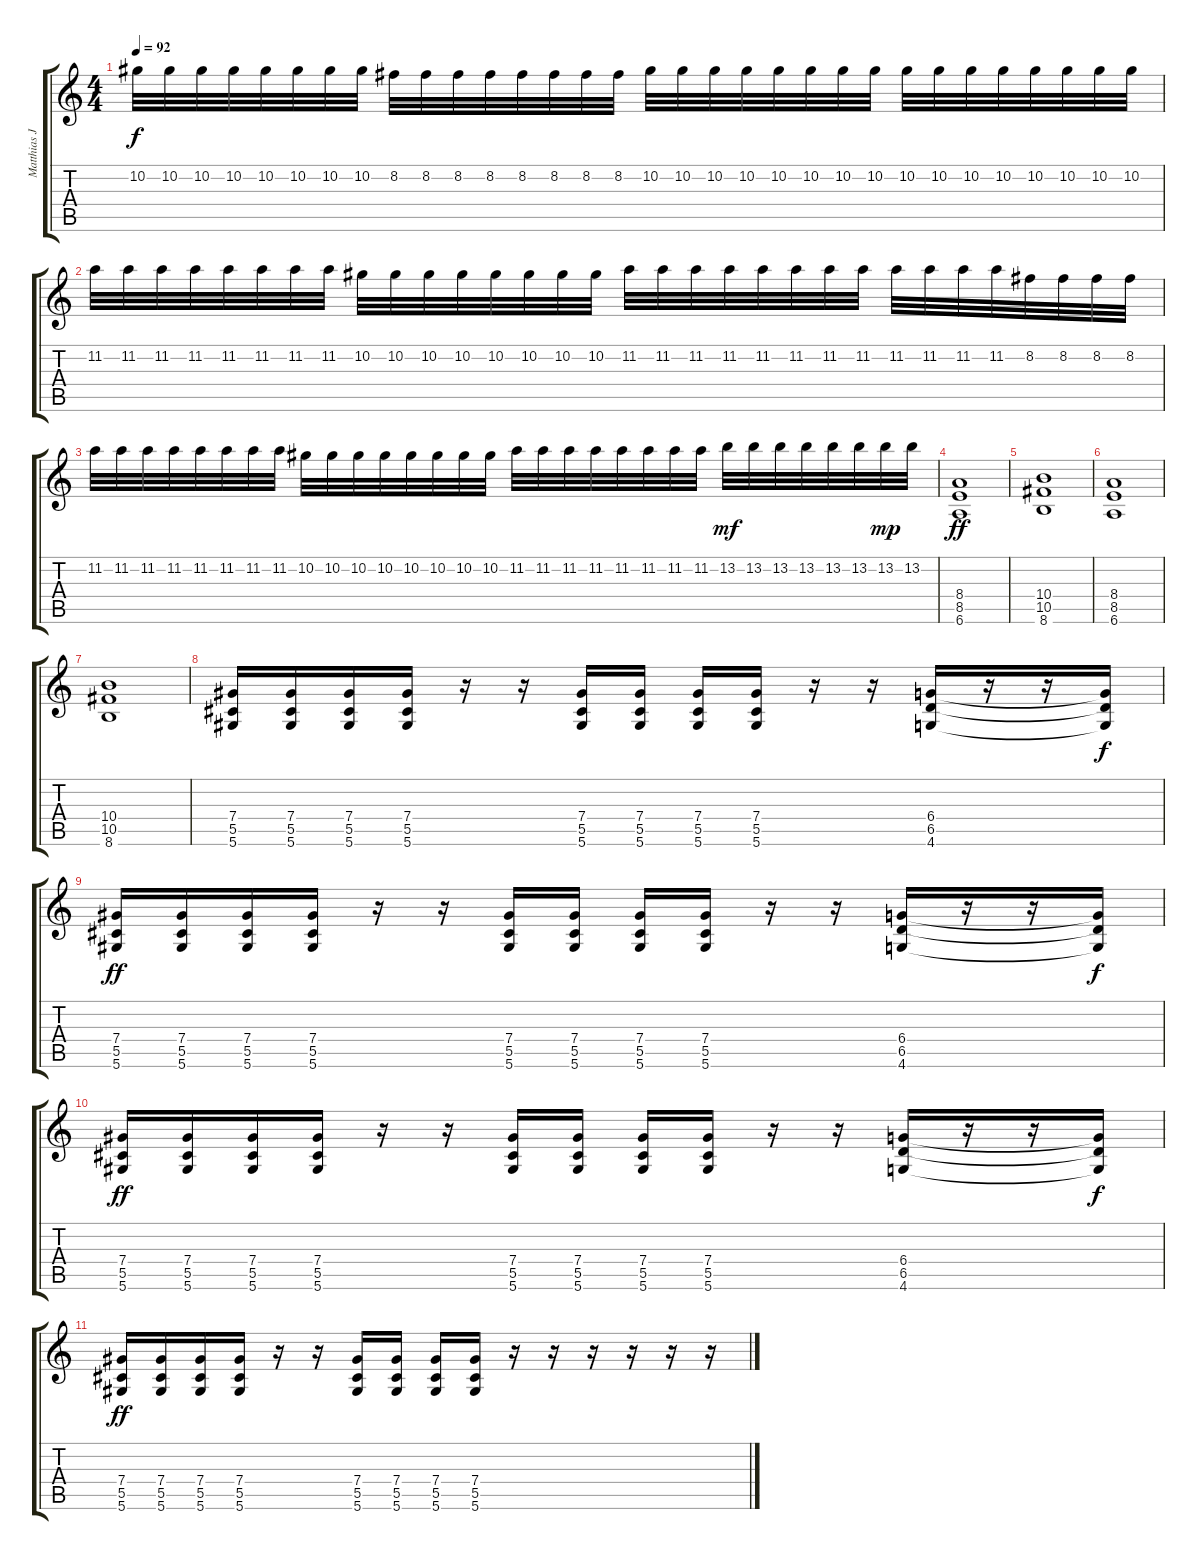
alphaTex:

\track ("Matthias Jabs" "Matthias J") {instrument electricguitarjazz}
\staff {score tabs}
\tuning (Eb4 Bb3 Gb3 Db3 Ab2 Eb2) {hide}
\ts (4 4)
\tempo 92
\clef g2
\ks c
10.2.32{dy f} 10.2.32 10.2.32 10.2.32 10.2.32 10.2.32 10.2.32 10.2.32 8.2.32 8.2.32 8.2.32 8.2.32 8.2.32 8.2.32 8.2.32 8.2.32 10.2.32 10.2.32 10.2.32 10.2.32 10.2.32 10.2.32 10.2.32 10.2.32 10.2.32 10.2.32 10.2.32 10.2.32 10.2.32 10.2.32 10.2.32 10.2.32 |
11.2.32 11.2.32 11.2.32 11.2.32 11.2.32 11.2.32 11.2.32 11.2.32 10.2.32 10.2.32 10.2.32 10.2.32 10.2.32 10.2.32 10.2.32 10.2.32 11.2.32 11.2.32 11.2.32 11.2.32 11.2.32 11.2.32 11.2.32 11.2.32 11.2.32 11.2.32 11.2.32 11.2.32 8.2.32 8.2.32 8.2.32 8.2.32 |
11.2.32 11.2.32 11.2.32 11.2.32 11.2.32 11.2.32 11.2.32 11.2.32 10.2.32 10.2.32 10.2.32 10.2.32 10.2.32 10.2.32 10.2.32 10.2.32 11.2.32 11.2.32 11.2.32 11.2.32 11.2.32 11.2.32 11.2.32 11.2.32 13.2.32{dy mf} 13.2.32 13.2.32 13.2.32 13.2.32 13.2.32 13.2.32{dy mp} 13.2.32 |
(8.4 8.5 6.6).1{dy ff} |
(10.4 10.5 8.6).1 |
(8.4 8.5 6.6).1 |
(10.4 10.5 8.6).1 |
(7.4 5.5 5.6).16 (7.4 5.5 5.6).16 (7.4 5.5 5.6).16 (7.4 5.5 5.6).16 r.16 r.16 (7.4 5.5 5.6).16 (7.4 5.5 5.6).16 (7.4 5.5 5.6).16 (7.4 5.5 5.6).16 r.16 r.16 (6.4 6.5 4.6).16 r.16 r.16 (6.4{t} 6.5{t} 4.6{t}).16{dy f} |
(7.4 5.5 5.6).16{dy ff} (7.4 5.5 5.6).16 (7.4 5.5 5.6).16 (7.4 5.5 5.6).16 r.16 r.16 (7.4 5.5 5.6).16 (7.4 5.5 5.6).16 (7.4 5.5 5.6).16 (7.4 5.5 5.6).16 r.16 r.16 (6.4 6.5 4.6).16 r.16 r.16 (6.4{t} 6.5{t} 4.6{t}).16{dy f} |
(7.4 5.5 5.6).16{dy ff} (7.4 5.5 5.6).16 (7.4 5.5 5.6).16 (7.4 5.5 5.6).16 r.16 r.16 (7.4 5.5 5.6).16 (7.4 5.5 5.6).16 (7.4 5.5 5.6).16 (7.4 5.5 5.6).16 r.16 r.16 (6.4 6.5 4.6).16 r.16 r.16 (6.4{t} 6.5{t} 4.6{t}).16{dy f} |
(7.4 5.5 5.6).16{dy ff} (7.4 5.5 5.6).16 (7.4 5.5 5.6).16 (7.4 5.5 5.6).16 r.16 r.16 (7.4 5.5 5.6).16 (7.4 5.5 5.6).16 (7.4 5.5 5.6).16 (7.4 5.5 5.6).16 r.16 r.16 r.16 r.16 r.16 r.16
